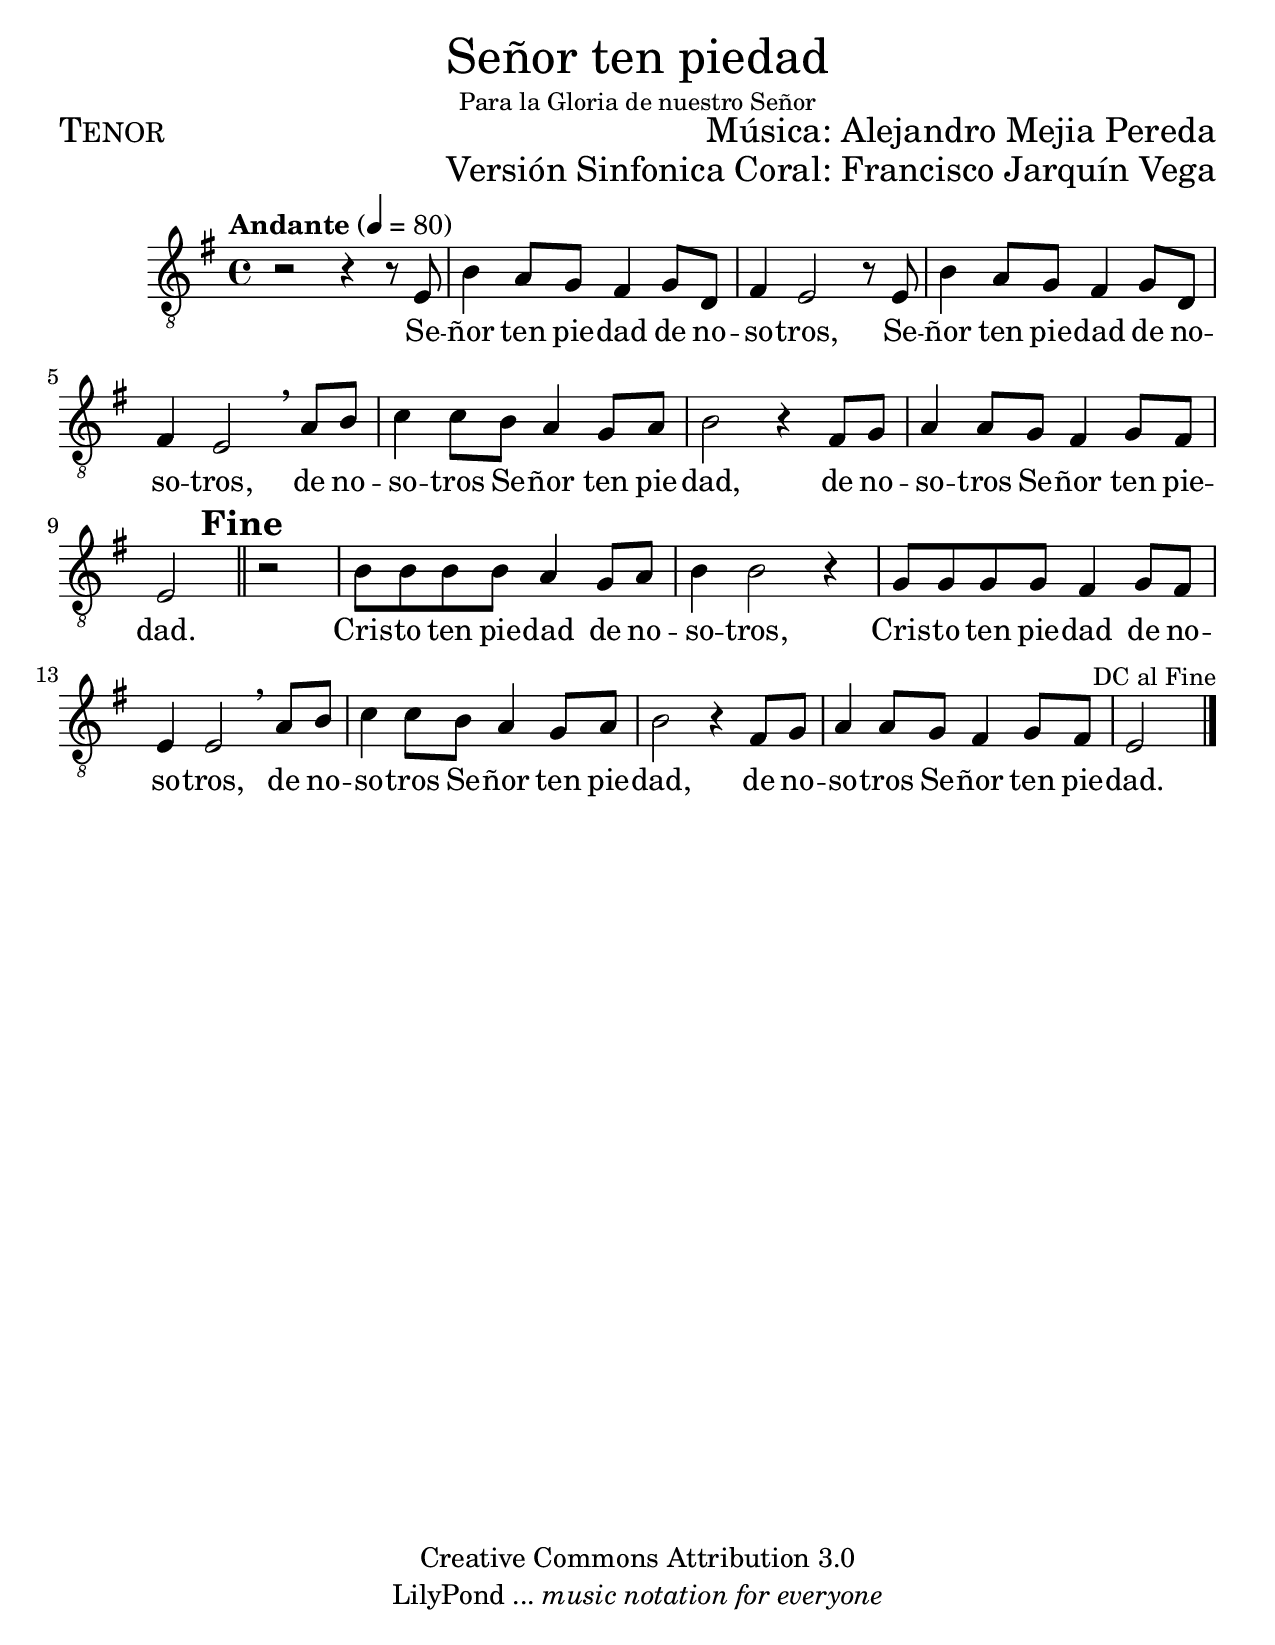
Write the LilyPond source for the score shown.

% ****************************************************************
%	Señor ten piedad - Tenor
%	by serach.sam@
% ****************************************************************
\language "espanol"
\version "2.19.49"

#(set-global-staff-size 24)

% --- Parametro globales
global = {
  \tempo "Andante" 4=80
  \key mi \minor
  \time 4/4
  s1*8
  s2
  \mark \markup { \bold "Fine" }
  \bar "||"
  s2
  s1*7
  \partial 2
  s4
  \mark \markup { \small "DC al Fine" }
  s4
  \bar "|."
}

\markup { \fill-line { \center-column { \fontsize #5 "Señor ten piedad" \fontsize #2 \small "Para la Gloria de nuestro Señor" } } }
\markup { \fill-line { \fontsize #2 \smallCaps "Tenor" \fontsize #2 "Música: Alejandro Mejia Pereda"  } }
\markup { \fill-line { " " \right-column { \fontsize #2 "Versión Sinfonica Coral: Francisco Jarquín Vega" } } }
\header {
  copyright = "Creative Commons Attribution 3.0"
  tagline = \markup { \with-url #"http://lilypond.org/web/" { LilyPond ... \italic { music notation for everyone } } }
  breakbefore = ##t
}

% --- Musica
soprano = \relative do {
  \compressFullBarRests
  \dynamicUp
  \clef "G_8"
  r2 r4 r8 mi			| % 01
  si'4 la8 sol fas4 sol8 re	| % 02
  fas4 mi2 r8 mi			| % 03
  si'4 la8 sol fas4 sol8 re	| % 04
  fas4 mi2 \breathe la8 si	| % 05
  do4 do8 si la4 sol8 la		| % 06
  si2 r4 fas8 sol		| % 07
  la4 la8 sol fas4 sol8 fas	| % 08
  mi2 r				| % 09
  si'8 si si si la4 sol8 la	| % 10
  si4 si2 r4			| % 11
  sol8 sol sol sol fas4 sol8 fas	| % 12
  mi4 mi2 \breathe la8 si	| % 13
  do4 do8 si la4 sol8 la		| % 14
  si2 r4 fas8 sol		| % 15
  la4 la8 sol fas4 sol8 fas	| % 16
  \partial 2 mi2			| % 17
}

% --- Letra
letra = \lyricmode {
  Se -- ñor ten pie -- dad de no -- so -- tros,
  Se -- ñor ten pie -- dad de no -- so -- tros,
  de no -- so -- tros Se -- ñor ten pie -- dad,
  de no -- so -- tros Se -- ñor ten pie -- dad.

  Cris -- to ten pie -- dad de no -- so -- tros,
  Cris -- to ten pie -- dad de no -- so -- tros,
  de no -- so -- tros Se -- ñor ten pie -- dad,
  de no -- so -- tros Se -- ñor ten pie -- dad.
}

\score {
  <<
    \new Staff <<
      \new Voice = "voz" << \global \soprano >>
      \new Lyrics \lyricsto "voz" \letra
    >>
  >>
  \midi {}
  \layout {}
}

\paper {
  #(set-paper-size "letter")
}